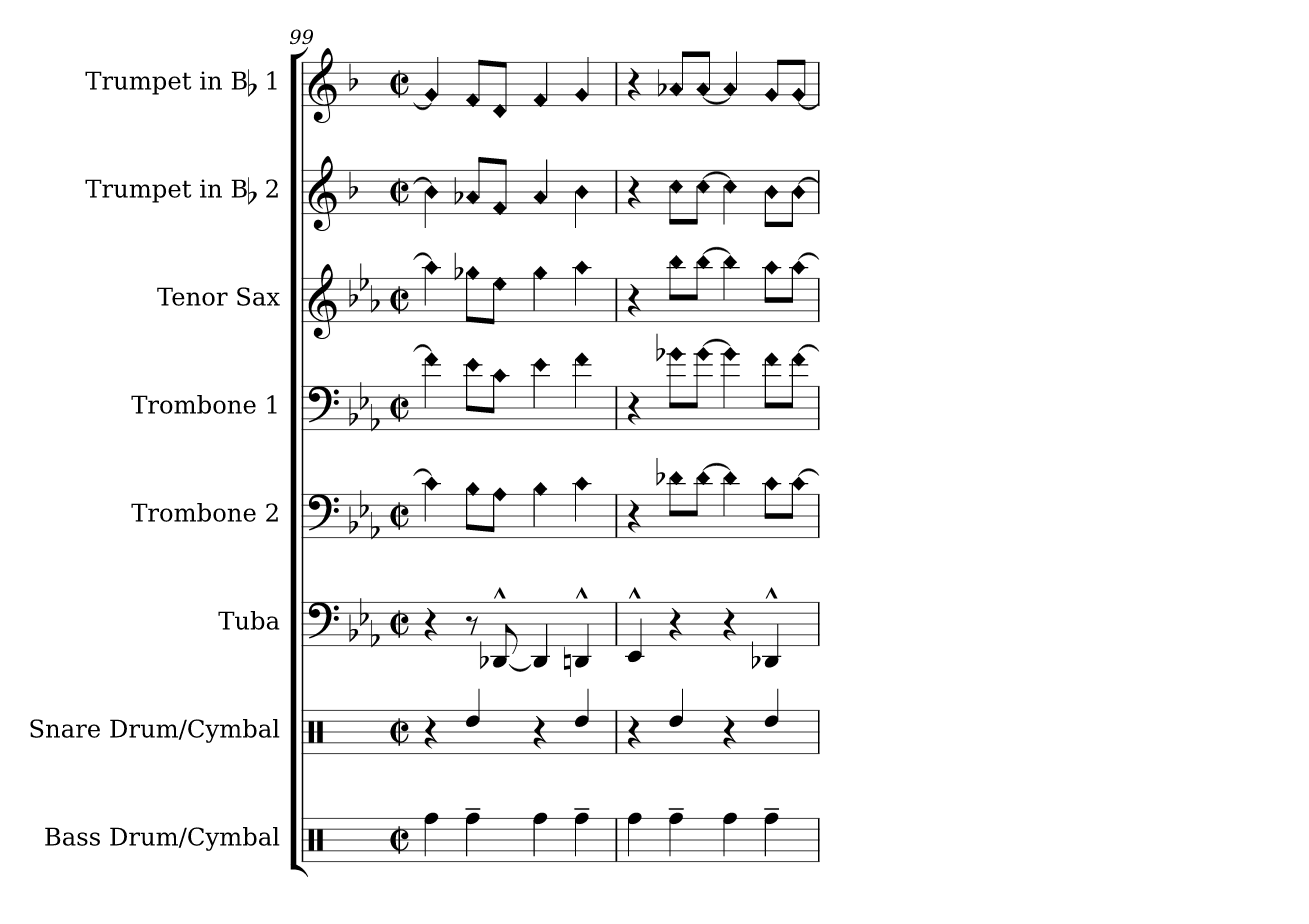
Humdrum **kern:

**kern	**kern	**kern	**kern	**kern	**kern	**kern	**kern
*part8	*part7	*part6	*part5	*part4	*part3	*part2	*part1
*staff8	*staff7	*staff6	*staff5	*staff4	*staff3	*staff2	*staff1
*I"Bass Drum/Cymbal	*I"Snare Drum/Cymbal	*I"Tuba	*I"Trombone 2	*I"Trombone 1	*I"Tenor Sax	*I"Trumpet in Bb 2	*I"Trumpet in Bb 1
*I'B.D./Cym	*I'S.D./Cym	*I'Tuba	*I'Tbn. 2	*I'Tbn. 1	*I'T. Sx.	*	*
*clefX	*clefX	*clefF4	*clefF4	*clefF4	*clefG2	*clefG2	*clefG2
*	*	*	*	*	*ITrd8c14	*ITrd1c2	*ITrd1c2
*k[]	*k[]	*k[b-e-a-]	*k[b-e-a-]	*k[b-e-a-]	*k[b-e-a-]	*k[b-e-a-]	*k[b-e-a-]
*C:	*C:	*E-:	*E-:	*E-:	*E-:	*E-:	*E-:
*M2/2	*M2/2	*M2/2	*M2/2	*M2/2	*M2/2	*M2/2	*M2/2
*met(c|)	*met(c|)	*met(c|)	*met(c|)	*met(c|)	*met(c|)	*met(c|)	*met(c|)
=99	=99	=99	=99	=99	=99	=99	=99
!	!	!	!LO:N:head=diamond	!LO:N:head=diamond	!LO:N:head=diamond	!LO:N:head=diamond	!LO:N:head=diamond
4Rffi\	4r	4r	4ci\]	4fi\]	4a-i\]	4a-i\]	4fi/]
!	!	!	!LO:N:head=diamond	!LO:N:head=diamond	!LO:N:head=diamond	!LO:N:head=diamond	!LO:N:head=diamond
4Rff~i\	4Rddi/	8r	8B-i\L	8e-i\L	8g-Xi\L	8g-Xi/L	8e-i/L
!	!	!	!LO:N:head=diamond	!LO:N:head=diamond	!LO:N:head=diamond	!LO:N:head=diamond	!LO:N:head=diamond
.	.	[<8DD-X^^i/	8A-i\J	8ci\J	8e-i\J	8e-i/J	8ci/J
!	!	!	!LO:N:head=diamond	!LO:N:head=diamond	!LO:N:head=diamond	!LO:N:head=diamond	!LO:N:head=diamond
4Rffi\	4r	4DD-i/]	4B-i\	4e-i\	4g-i\	4g-i/	4e-i/
!	!	!	!LO:N:head=diamond	!LO:N:head=diamond	!LO:N:head=diamond	!LO:N:head=diamond	!LO:N:head=diamond
4Rff~i\	4Rddi/	4DDn^^i/	4ci\	4fi\	4a-i\	4a-i\	4fi/
=100	=100	=100	=100	=100	=100	=100	=100
4Rffi\	4r	4EE-^^i/	4r	4r	4r	4r	4r
!	!	!	!LO:N:head=diamond	!LO:N:head=diamond	!LO:N:head=diamond	!LO:N:head=diamond	!LO:N:head=diamond
4Rff~i\	4Rddi/	4r	8d-Xi\L	8g-Xi\L	8b-i\L	8b-i\L	8g-Xi/L
!	!	!	!LO:N:head=diamond	!LO:N:head=diamond	!LO:N:head=diamond	!LO:N:head=diamond	!LO:N:head=diamond
.	.	.	[>8d-i\J	[>8g-i\J	[>8b-i\J	[>8b-i\J	[<8g-i/J
!	!	!	!LO:N:head=diamond	!LO:N:head=diamond	!LO:N:head=diamond	!LO:N:head=diamond	!LO:N:head=diamond
4Rffi\	4r	4r	4d-i\]	4g-i\]	4b-i\]	4b-i\]	4g-i/]
!	!	!	!LO:N:head=diamond	!LO:N:head=diamond	!LO:N:head=diamond	!LO:N:head=diamond	!LO:N:head=diamond
4Rff~i\	4Rddi/	4DD-X^^i/	8ci\L	8fi\L	8a-i\L	8a-i\L	8fi/L
!	!	!	!LO:N:head=diamond	!LO:N:head=diamond	!LO:N:head=diamond	!LO:N:head=diamond	!LO:N:head=diamond
.	.	.	[>8ci\J	[>8fi\J	[>8a-i\J	[>8a-i\J	[<8fi/J
=	=	=	=	=	=	=	=
*-	*-	*-	*-	*-	*-	*-	*-
